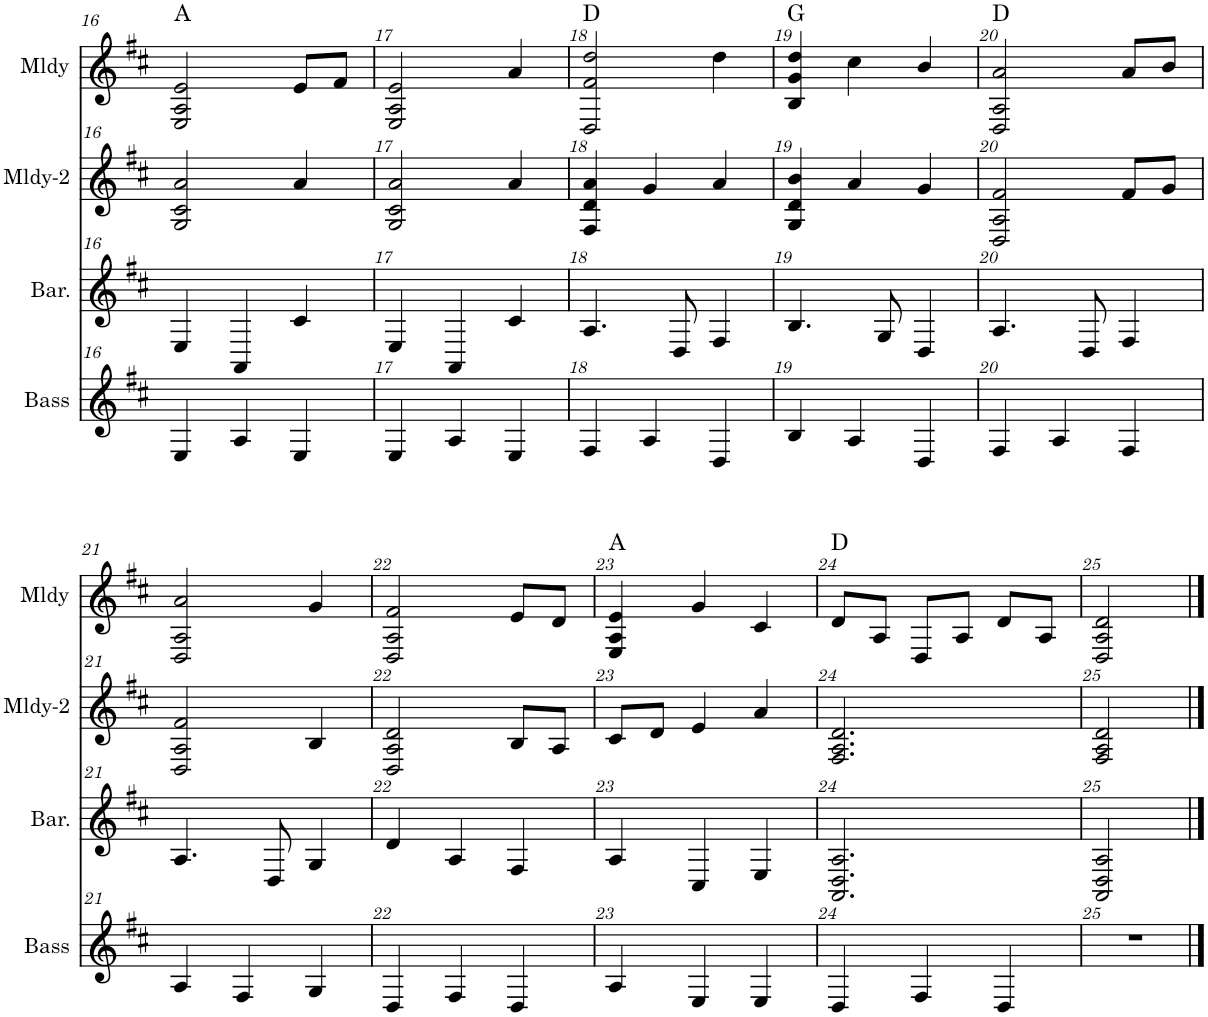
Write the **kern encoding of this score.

**kern	**kern	**kern	**kern	**harte
*part4	*part3	*part2	*part1	*part1
*staff4	*staff3	*staff2	*staff1	*
*I"Bass	*I"Baritone	*I"Melody w/Filler	*I"Melody	*
*I'Bass	*I'Bar.	*I'Mldy-2	*I'Mldy	*
!!LO:PB:g=z
*clefG2	*clefG2	*clefG2	*clefG2	*
*k[f#c#]	*k[f#c#]	*k[f#c#]	*k[f#c#]	*
*M3/4	*M3/4	*M3/4	*M3/4	*
=16	=16	=16	=16	=16
4E/	4E/	2G/ 2c#/ 2a/	2E/ 2A/ 2e/	A:maj
4A/	4AA/	.	.	.
4E/	4c#/	4a/	8e/L	.
.	.	.	8f#/J	.
=17	=17	=17	=17	=17
4E/	4E/	2G/ 2c#/ 2a/	2E/ 2A/ 2e/	.
4A/	4AA/	.	.	.
4E/	4c#/	4a/	4a/	.
=18	=18	=18	=18	=18
4F#/	4.A/	4F#/ 4d/ 4a/	2D/ 2f#/ 2dd/	D:maj
4A/	.	4g/	.	.
.	8D/	.	.	.
4D/	4F#/	4a/	4dd\	.
=19	=19	=19	=19	=19
4B/	4.B/	4G/ 4d/ 4b/	4B/ 4g/ 4dd/	G:maj
4A/	.	4a/	4cc#\	.
.	8G/	.	.	.
4D/	4D/	4g/	4b/	.
=20	=20	=20	=20	=20
4F#/	4.A/	2D/ 2A/ 2f#/	2D/ 2A/ 2a/	D:maj
4A/	.	.	.	.
.	8D/	.	.	.
4F#/	4F#/	8f#/L	8a/L	.
.	.	8g/J	8b/J	.
!!LO:LB:g=z
=21	=21	=21	=21	=21
4A/	4.A/	2D/ 2A/ 2f#/	2D/ 2A/ 2a/	.
4F#/	.	.	.	.
.	8D/	.	.	.
4G/	4G/	4B/	4g/	.
=22	=22	=22	=22	=22
4D/	4d/	2D/ 2A/ 2d/	2D/ 2A/ 2f#/	.
4F#/	4A/	.	.	.
4D/	4F#/	8B/L	8e/L	.
.	.	8A/J	8d/J	.
=23	=23	=23	=23	=23
4A/	4A/	8c#/L	4E/ 4A/ 4e/	A:maj
.	.	8d/J	.	.
4E/	4C#/	4e/	4g/	.
4E/	4E/	4a/	4c#/	.
=24	=24	=24	=24	=24
4D/	2.AA/ 2.D/ 2.A/	2.F#/ 2.A/ 2.d/	8d/L	D:maj
.	.	.	8A/J	.
4F#/	.	.	8D/L	.
.	.	.	8A/J	.
4D/	.	.	8d/L	.
.	.	.	8A/J	.
=25	=25	=25	=25	=25
2.r	2AA/ 2D/ 2A/	2F#/ 2A/ 2d/	2D/ 2A/ 2d/	.
.	4ryy	4ryy	4ryy	.
==	==	==	==	==
*-	*-	*-	*-	*-
